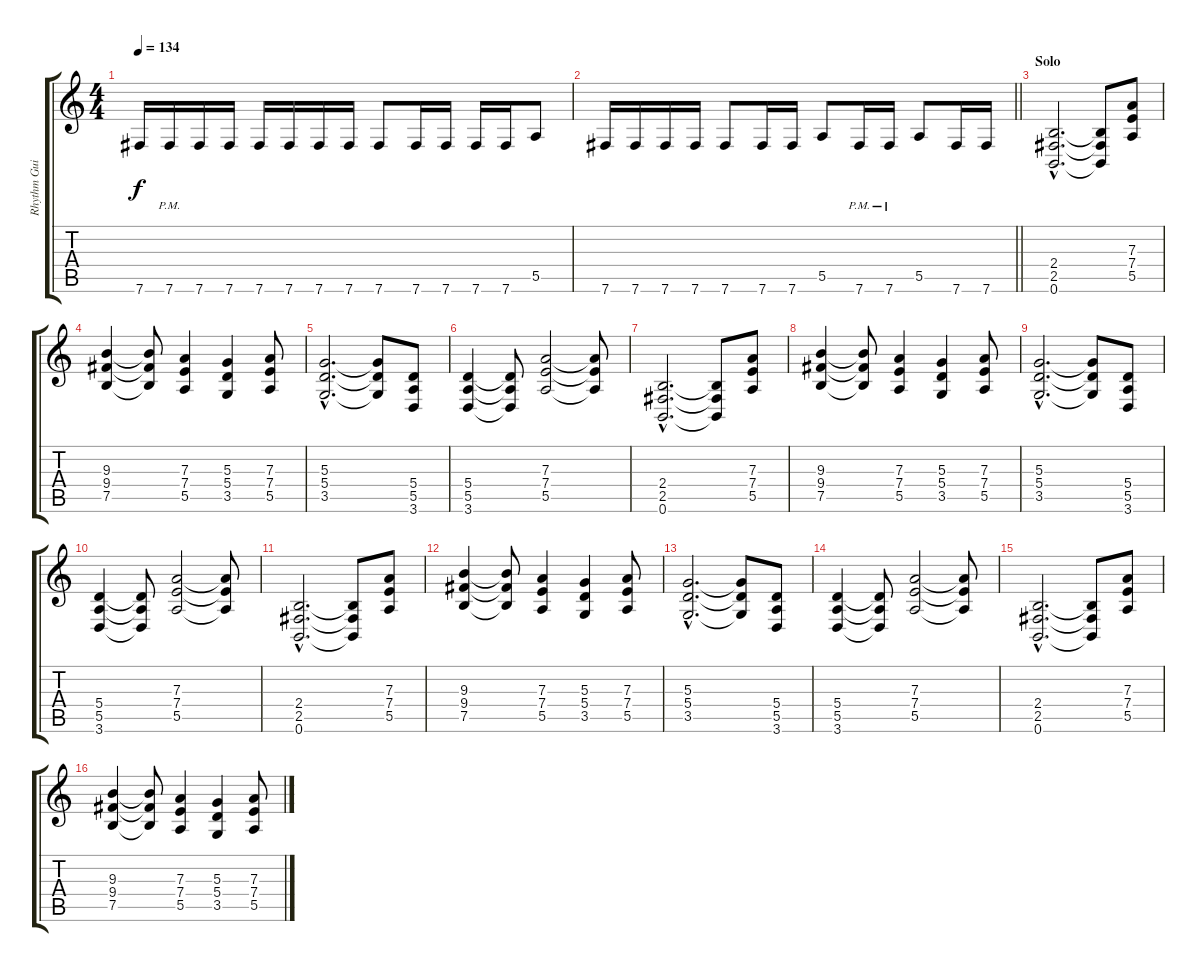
\track ("Rhythm Guitar" "Rhythm Gui") {instrument distortionguitar}
\staff {score tabs}
\tuning (B3 Gb3 D3 A2 E2 B1) {hide}
\ts (4 4)
\tempo 134
\clef g2
\ks c
7.6.16{dy f} 7.6{pm}.16 7.6.16 7.6.16 7.6.16 7.6.16 7.6.16 7.6.16 7.6.8 7.6.16 7.6.16 7.6.16 7.6.16 5.5.8 |
\barLineRight lightlight
7.6.16 7.6.16 7.6.16 7.6.16 7.6.8 7.6.16 7.6.16 5.5.8 7.6{pm}.16 7.6{pm}.16 5.5.8 7.6.16 7.6.16 |
\section ("" "Solo")
(2.4{hac} 2.5{hac} 0.6{hac}).2{d} (2.4{t} 2.5{t} 0.6{t}).8 (7.3 7.4 5.5).8 |
(9.3 9.4 7.5).4 (9.3{t} 9.4{t} 7.5{t}).8 (7.3 7.4 5.5).4 (5.3 5.4 3.5).4 (7.3 7.4 5.5).8 |
(5.3{hac} 5.4{hac} 3.5{hac}).2{d} (5.3{t} 5.4{t} 3.5{t}).8 (5.4 5.5 3.6).8 |
(5.4 5.5 3.6).4 (5.4{t} 5.5{t} 3.6{t}).8 (7.3 7.4 5.5).2 (7.3{t} 7.4{t} 5.5{t}).8 |
(2.4{hac} 2.5{hac} 0.6{hac}).2{d} (2.4{t} 2.5{t} 0.6{t}).8 (7.3 7.4 5.5).8 |
(9.3 9.4 7.5).4 (9.3{t} 9.4{t} 7.5{t}).8 (7.3 7.4 5.5).4 (5.3 5.4 3.5).4 (7.3 7.4 5.5).8 |
(5.3{hac} 5.4{hac} 3.5{hac}).2{d} (5.3{t} 5.4{t} 3.5{t}).8 (5.4 5.5 3.6).8 |
(5.4 5.5 3.6).4 (5.4{t} 5.5{t} 3.6{t}).8 (7.3 7.4 5.5).2 (7.3{t} 7.4{t} 5.5{t}).8 |
(2.4{hac} 2.5{hac} 0.6{hac}).2{d} (2.4{t} 2.5{t} 0.6{t}).8 (7.3 7.4 5.5).8 |
(9.3 9.4 7.5).4 (9.3{t} 9.4{t} 7.5{t}).8 (7.3 7.4 5.5).4 (5.3 5.4 3.5).4 (7.3 7.4 5.5).8 |
(5.3{hac} 5.4{hac} 3.5{hac}).2{d} (5.3{t} 5.4{t} 3.5{t}).8 (5.4 5.5 3.6).8 |
(5.4 5.5 3.6).4 (5.4{t} 5.5{t} 3.6{t}).8 (7.3 7.4 5.5).2 (7.3{t} 7.4{t} 5.5{t}).8 |
(2.4{hac} 2.5{hac} 0.6{hac}).2{d} (2.4{t} 2.5{t} 0.6{t}).8 (7.3 7.4 5.5).8 |
(9.3 9.4 7.5).4 (9.3{t} 9.4{t} 7.5{t}).8 (7.3 7.4 5.5).4 (5.3 5.4 3.5).4 (7.3 7.4 5.5).8
